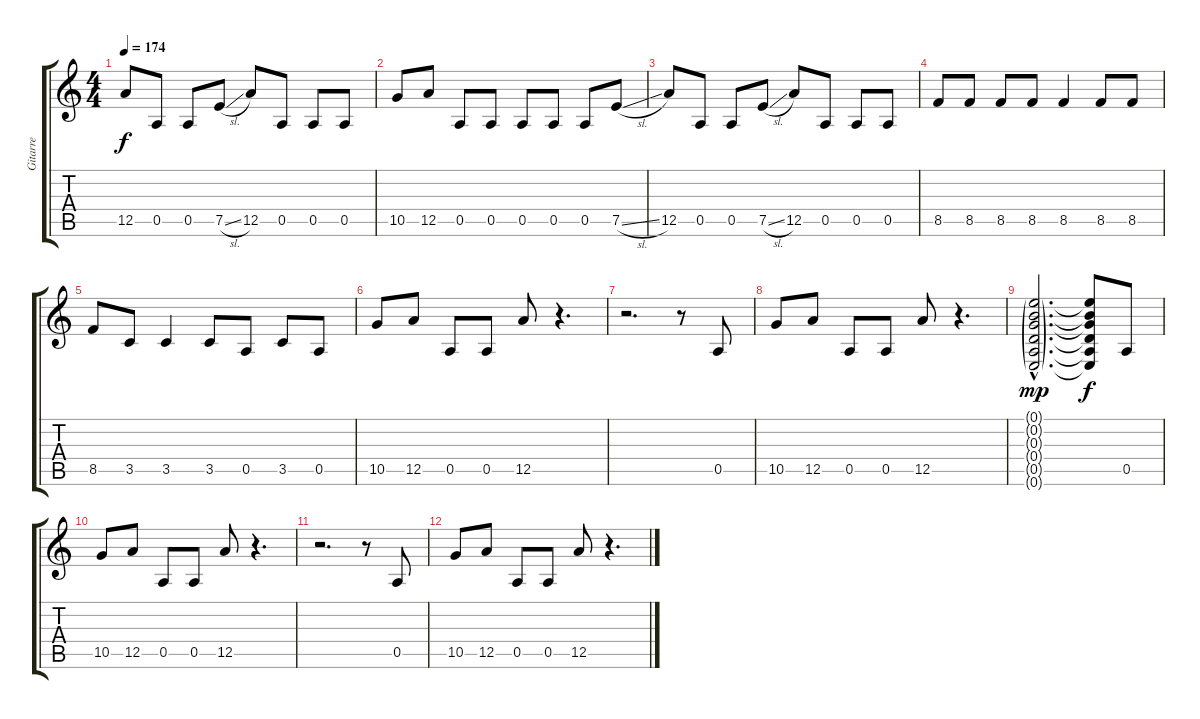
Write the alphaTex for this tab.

\track ("Gitarre" "Gitarre") {instrument distortionguitar}
\staff {score tabs}
\tuning (E4 B3 G3 D3 A2 E2) {hide}
\ts (4 4)
\tempo 174
\clef g2
\ks c
12.5.8{dy f} 0.5.8 0.5.8 7.5{sl}.8 12.5.8 0.5.8 0.5.8 0.5.8 |
10.5.8 12.5.8 0.5.8 0.5.8 0.5.8 0.5.8 0.5.8 7.5{sl}.8 |
12.5.8 0.5.8 0.5.8 7.5{sl}.8 12.5.8 0.5.8 0.5.8 0.5.8 |
8.5.8 8.5.8 8.5.8 8.5.8 8.5.4 8.5.8 8.5.8 |
8.5.8 3.5.8 3.5.4 3.5.8 0.5.8 3.5.8 0.5.8 |
10.5.8 12.5.8 0.5.8 0.5.8 12.5.8 r.4{d} |
r.2{d} r.8 0.5.8 |
10.5.8 12.5.8 0.5.8 0.5.8 12.5.8 r.4{d} |
(0.1{g hac} 0.2{g hac} 0.3{g hac} 0.4{g hac} 0.5{g hac} 0.6{g hac}).2{d dy mp} (0.1{t} 0.2{t} 0.3{t} 0.4{t} 0.5{t} 0.6{t}).8{dy f} 0.5.8 |
10.5.8 12.5.8 0.5.8 0.5.8 12.5.8 r.4{d} |
r.2{d} r.8 0.5.8 |
10.5.8 12.5.8 0.5.8 0.5.8 12.5.8 r.4{d}
